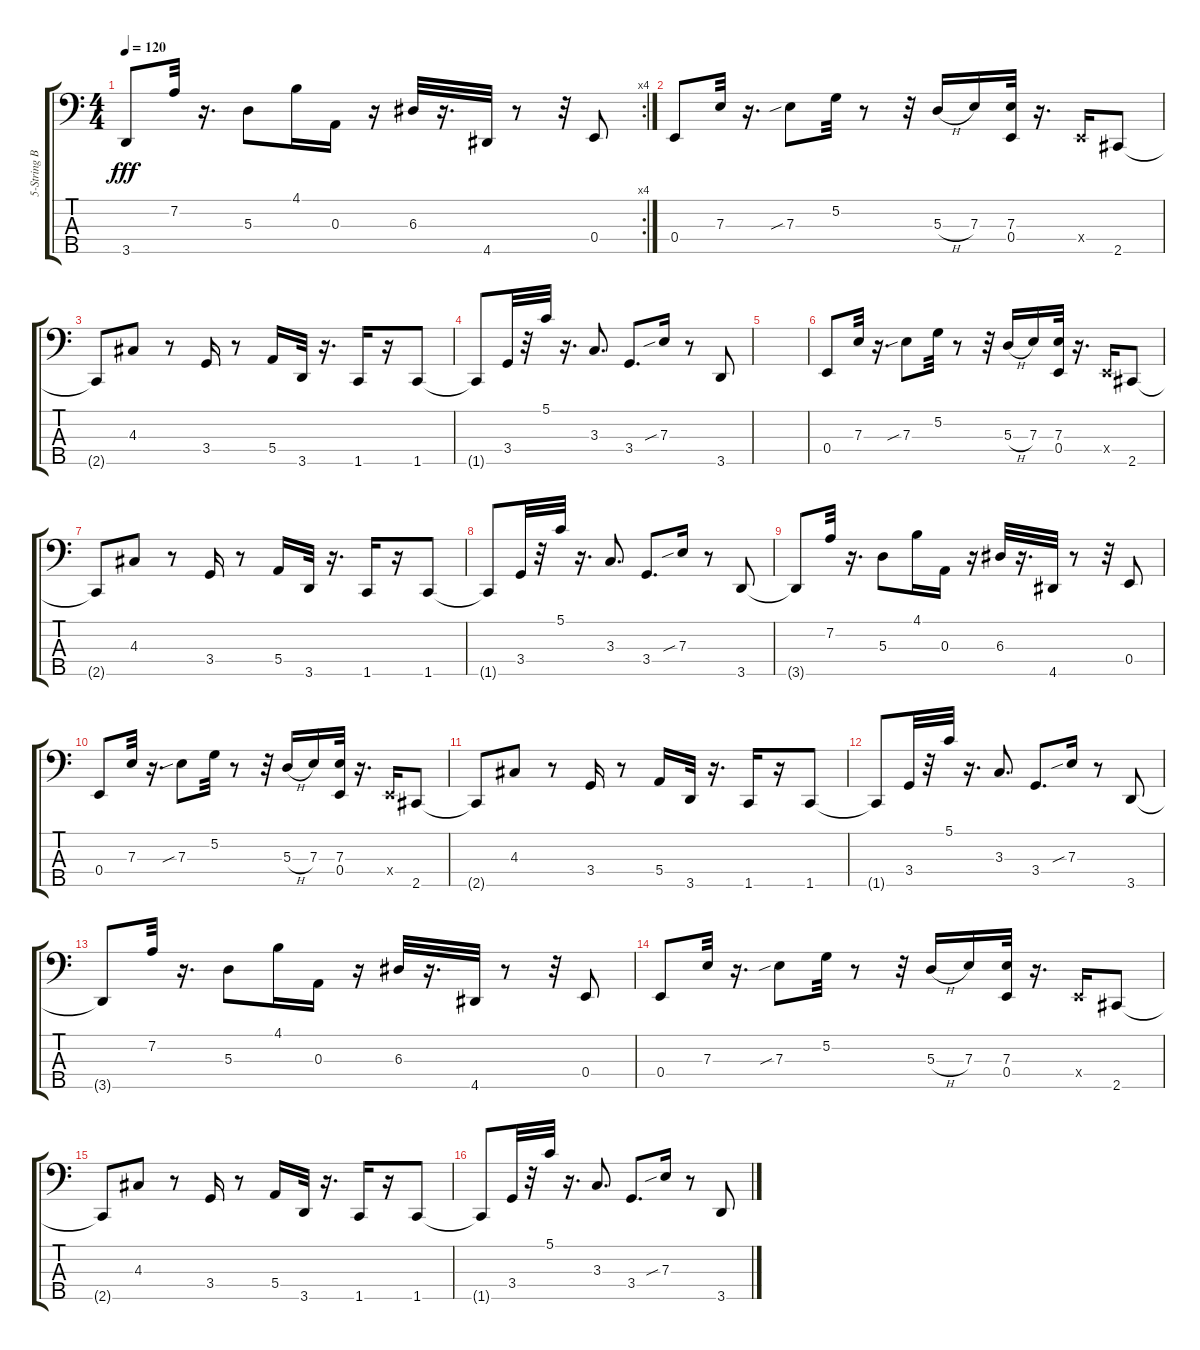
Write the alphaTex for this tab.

\track ("5-String Bass" "5-String B") {instrument synthbass1}
\staff {score tabs}
\tuning (G2 D2 A1 E1 B0) {hide}
\rc 4
\ts (4 4)
\tempo 120
\clef f4
\ks c
3.5{t}.8{dy fff} 7.2.32 r.16{d} 5.3.8 4.1.16 0.3.16 r.16 6.3.32 r.16{d} 4.5.32 r.8 r.32 0.4.8 |
0.4.8 7.3.32 r.16{d} 7.3{sib}.8 5.2.32 r.8 r.32 5.3{h}.16 7.3.16 (7.3 0.4).32 r.16{d} 0.4{x}.16 2.5.8 |
2.5{t}.8 4.3.8 r.8 3.4.16 r.8 5.4.16 3.5.32 r.16{d} 1.5.16 r.16 1.5.8 |
1.5{t}.8 3.4.32 r.32 5.1.32 r.16{d} 3.3.8{d} 3.4.8{d} 7.3{sib}.16 r.8 3.5.8 |
|
0.4.8 7.3.32 r.16{d} 7.3{sib}.8 5.2.32 r.8 r.32 5.3{h}.16 7.3.16 (7.3 0.4).32 r.16{d} 0.4{x}.16 2.5.8 |
2.5{t}.8 4.3.8 r.8 3.4.16 r.8 5.4.16 3.5.32 r.16{d} 1.5.16 r.16 1.5.8 |
1.5{t}.8 3.4.32 r.32 5.1.32 r.16{d} 3.3.8{d} 3.4.8{d} 7.3{sib}.16 r.8 3.5.8 |
3.5{t}.8 7.2.32 r.16{d} 5.3.8 4.1.16 0.3.16 r.16 6.3.32 r.16{d} 4.5.32 r.8 r.32 0.4.8 |
0.4.8 7.3.32 r.16{d} 7.3{sib}.8 5.2.32 r.8 r.32 5.3{h}.16 7.3.16 (7.3 0.4).32 r.16{d} 0.4{x}.16 2.5.8 |
2.5{t}.8 4.3.8 r.8 3.4.16 r.8 5.4.16 3.5.32 r.16{d} 1.5.16 r.16 1.5.8 |
1.5{t}.8 3.4.32 r.32 5.1.32 r.16{d} 3.3.8{d} 3.4.8{d} 7.3{sib}.16 r.8 3.5.8 |
3.5{t}.8 7.2.32 r.16{d} 5.3.8 4.1.16 0.3.16 r.16 6.3.32 r.16{d} 4.5.32 r.8 r.32 0.4.8 |
0.4.8 7.3.32 r.16{d} 7.3{sib}.8 5.2.32 r.8 r.32 5.3{h}.16 7.3.16 (7.3 0.4).32 r.16{d} 0.4{x}.16 2.5.8 |
2.5{t}.8 4.3.8 r.8 3.4.16 r.8 5.4.16 3.5.32 r.16{d} 1.5.16 r.16 1.5.8 |
1.5{t}.8 3.4.32 r.32 5.1.32 r.16{d} 3.3.8{d} 3.4.8{d} 7.3{sib}.16 r.8 3.5.8
